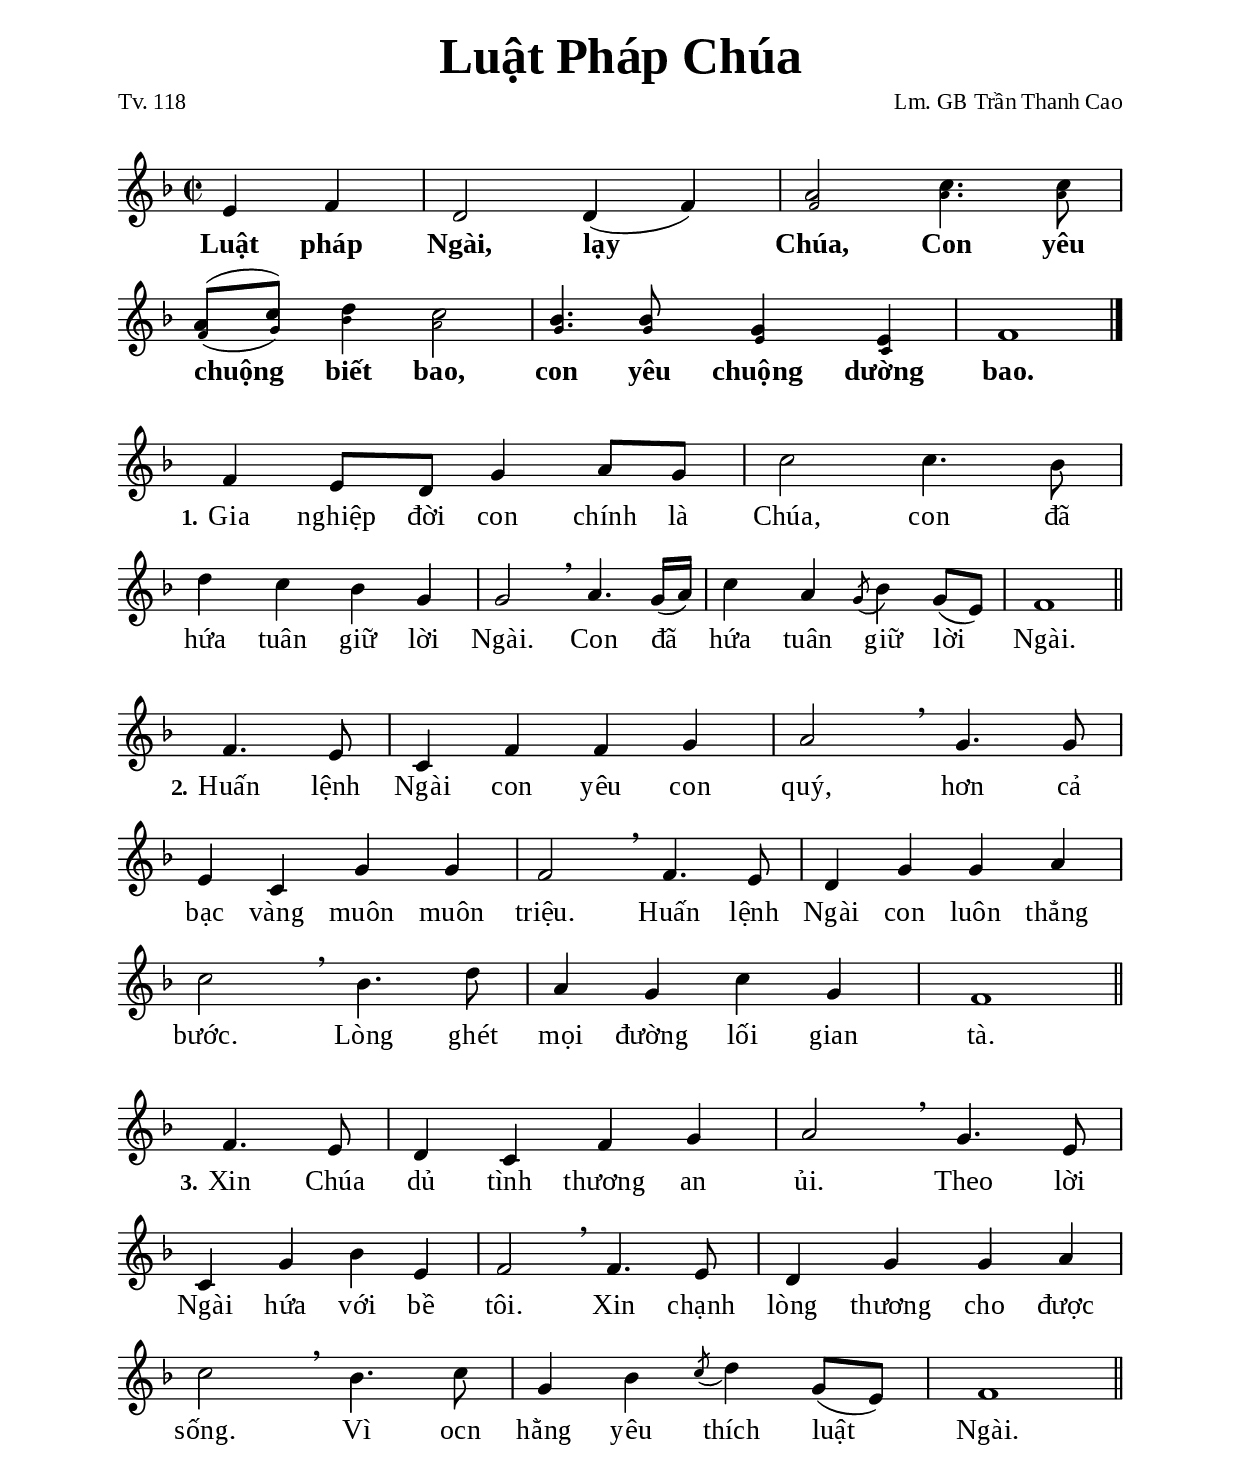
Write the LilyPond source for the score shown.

% Cài đặt chung
\version "2.22.1"
\include "english.ly"

\header {
  title = \markup { \fontsize #3 "Luật Pháp Chúa" }
  poet = "Tv. 118"
  composer = "Lm. GB Trần Thanh Cao"
  arranger = " "
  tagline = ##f
}

% Nhạc điệp khúc
nhacDiepKhucSop = \relative c' {
  \partial 2 e4 f |
  d2 d4 (f) |
  a2 c4. c8 |
  a _(c) d4 c2 |
  bf4. bf8 g4 e |
  f1 \bar "|."
}

nhacDiepKhucBas = \relative c' {
  \partial 2 e4 f |
  d2 d4 (f) |
  f2 a4. a8 |
  f ^(g) bf4 a2 |
  g4. g8 e4 c
}

% Nhạc phiên khúc
nhacPhienKhucMot = \relative c' {
  f4 e8 d g4 a8 g |
  c2 c4. bf8 |
  d4 c bf g |
  g2 \breathe a4. g16 (a) |
  c4 a \acciaccatura g8 bf4 g8 (e) |
  f1 \bar "||"
}

nhacPhienKhucHai = \relative c' {
  \partial 2 f4. e8 |
  c4 f f g |
  a2 \breathe g4. g8 |
  e4 c g' g |
  f2 \breathe f4. e8 |
  d4 g g a |
  c2 \breathe bf4. d8 |
  a4 g c g |
  f1 \bar "||"
}

nhacPhienKhucBa = \relative c' {
  \partial 2 f4. e8 |
  d4 c f g |
  a2 \breathe g4. e8 |
  c4 g' bf e, |
  f2 \breathe f4. e8 |
  d4 g g a |
  c2 \breathe bf4. c8 |
  g4 bf \acciaccatura c8 d4 g,8 (e) |
  f1 \bar "||"
}

% Lời điệp khúc
loiDiepKhuc = \lyricmode {
  Luật pháp Ngài, lạy Chúa,
  Con yêu chuộng biết bao,
  con yêu chuộng dường bao.
}

% Lời phiên khúc
loiPhienKhucMot = \lyricmode {
  \set stanza = #"1."
  Gia nghiệp đời con chính là Chúa,
  con đã hứa tuân giữ lời Ngài.
  Con đã hứa tuân giữ lời Ngài.
}

loiPhienKhucHai = \lyricmode {
  \set stanza = #"2."
  Huấn lệnh Ngài con yêu con quý,
  hơn cả bạc vàng muôn muôn triệu.
  Huấn lệnh Ngài con luôn thẳng bước.
  Lòng ghét mọi đường lối gian tà.
}

loiPhienKhucBa = \lyricmode {
  \set stanza = #"3."
  Xin Chúa dủ tình thương an ủi.
  Theo lời Ngài hứa với bề tôi.
  Xin chạnh lòng thương cho được sống.
  Vì ocn hằng yêu thích luật Ngài.
}


% Dàn trang
\paper {
  #(set-paper-size "a4")
  top-margin = 15\mm
  bottom-margin = 10\mm
  left-margin = 20\mm
  right-margin = 20\mm
  indent = #0
  #(define fonts
    (make-pango-font-tree
      "Liberation Serif"
      "Liberation Serif"
      "Liberation Serif"
      (/ 20 20)))
  page-count = #1
}

% Thiết lập tông và nhịp
TongNhip = { \key f \major \time 2/2 }

% Đổi kích thước nốt cho bè phụ
notBePhu =
#(define-music-function (font-size music) (number? ly:music?)
   (for-some-music
     (lambda (m)
       (if (music-is-of-type? m 'rhythmic-event)
           (begin
             (set! (ly:music-property m 'tweaks)
                   (cons `(font-size . ,font-size)
                         (ly:music-property m 'tweaks)))
             #t)
           #f))
     music)
   music)

\score {
  \new ChoirStaff <<
    \new Staff = diepKhuc \with {
        \consists "Merge_rests_engraver"
        %\magnifyStaff #(magstep +1)
        printPartCombineTexts = ##f
      }
      <<
      \new Voice \TongNhip \partCombine 
        \nhacDiepKhucSop
        \notBePhu -3 { \nhacDiepKhucBas }
      \new NullVoice = nhacThamChieu \nhacDiepKhucSop
      \new Lyrics \lyricsto nhacThamChieu \loiDiepKhuc
      >>
  >>
  \layout {
    \override Lyrics.LyricText.font-series = #'bold
    \override Lyrics.LyricText.font-size = #+2
    \override Lyrics.LyricSpace.minimum-distance = #4.0
    \override Score.BarNumber.break-visibility = ##(#f #f #f)
    \override Score.SpacingSpanner.uniform-stretching = ##t
  }
}

\score {
  \new ChoirStaff <<
    \new Staff = phienKhuc \with {
        %\magnifyStaff #(magstep +1)
      }
      <<
      \new Voice = beSop {
        \key f \major \time 2/2 \nhacPhienKhucMot
      }
    >>
    \new Lyrics \lyricsto beSop \loiPhienKhucMot
  >>
  \layout {
    \override Staff.TimeSignature.transparent = ##t
    \override Lyrics.LyricText.font-size = #+2
    \override Lyrics.LyricSpace.minimum-distance = #3.0
    \override Score.BarNumber.break-visibility = ##(#f #f #f)
    \override Score.SpacingSpanner.uniform-stretching = ##t
  } 
}

\score {
  \new ChoirStaff <<
    \new Staff = phienKhuc \with {
        %\magnifyStaff #(magstep +1)
      }
      <<
      \new Voice = beSop {
        \key f \major \time 2/2 \nhacPhienKhucHai
      }
    >>
    \new Lyrics \lyricsto beSop \loiPhienKhucHai
  >>
  \layout {
    \override Staff.TimeSignature.transparent = ##t
    \override Lyrics.LyricText.font-size = #+2
    \override Lyrics.LyricSpace.minimum-distance = #2.3
    \override Score.BarNumber.break-visibility = ##(#f #f #f)
    \override Score.SpacingSpanner.uniform-stretching = ##t
  } 
}

\score {
  \new ChoirStaff <<
    \new Staff = phienKhuc \with {
        %\magnifyStaff #(magstep +1)
      }
      <<
      \new Voice = beSop {
        \key f \major \time 2/2 \nhacPhienKhucBa
      }
    >>
    \new Lyrics \lyricsto beSop \loiPhienKhucBa
  >>
  \layout {
    \override Staff.TimeSignature.transparent = ##t
    \override Lyrics.LyricText.font-size = #+2
    \override Lyrics.LyricSpace.minimum-distance = #3.0
    \override Score.BarNumber.break-visibility = ##(#f #f #f)
    \override Score.SpacingSpanner.uniform-stretching = ##t
  } 
}
